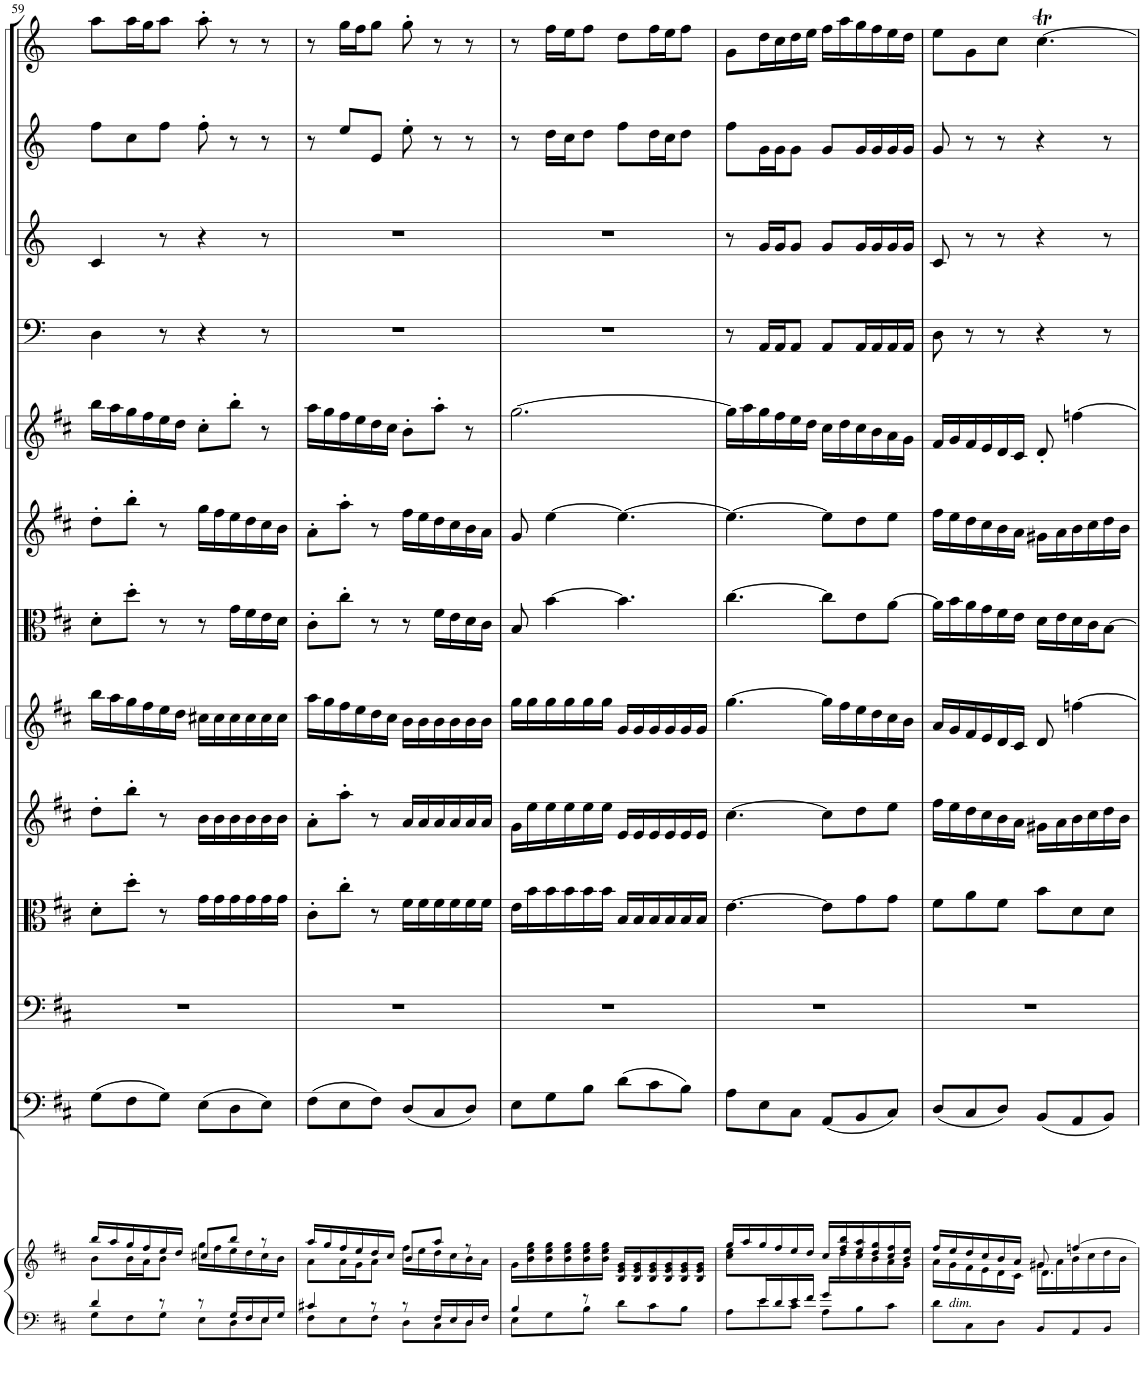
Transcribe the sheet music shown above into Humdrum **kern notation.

**kern	**kern	**kern	**kern	**kern	**kern	**kern	**kern	**kern	**kern	**kern	**kern	**kern	**kern
*part13	*part13	*part12	*part11	*part10	*part9	*part8	*part7	*part6	*part5	*part4	*part3	*part2	*part1
*staff14	*staff13	*staff12	*staff11	*staff10	*staff9	*staff8	*staff7	*staff6	*staff5	*staff4	*staff3	*staff2	*staff1
*I"Piano reduction	*	*I"Continuo	*I"Soprano, Alto, Tenore, Basso in unisono	*I"Viola	*I"Violino II	*I"Violino I	*I"Taille	*I"Oboe d'amore II	*I"Oboe d'amore I	*I"Timpani	*I"Tromba III (D)	*I"Tromba II (D)	*I"Tromba I (D)
*I'Pno	*	*	*	*	*	*	*	*I'Ob	*I'Ob	*I'Timp	*	*	*
!!LO:PB:g=z
*clefF4	*clefG2	*clefF4	*clefF4	*clefC3	*clefG2	*clefG2	*clefC3	*clefG2	*clefG2	*clefF4	*clefG2	*clefG2	*clefG2
*	*	*	*	*	*	*	*Trd4c7	*	*	*	*Trd-1c-2	*Trd-1c-2	*Trd-1c-2
*k[f#c#]	*k[f#c#]	*k[f#c#]	*k[f#c#]	*k[f#c#]	*k[f#c#]	*k[f#c#]	*k[f#c#]	*k[f#c#]	*k[f#c#]	*k[]	*k[]	*k[]	*k[]
*M6/8	*M6/8	*M6/8	*M6/8	*M6/8	*M6/8	*M6/8	*M6/8	*M6/8	*M6/8	*M6/8	*M6/8	*M6/8	*M6/8
=59	=59	=59	=59	=59	=59	=59	=59	=59	=59	=59	=59	=59	=59
*^	*^	*	*	*	*	*	*	*	*	*	*	*	*
4d/	8G\L	16bb/LL	8b\L	(8G\L	2.r	8d'\L	8dd'\L	16bb\LL	8d'\L	8dd'\L	16bb\LL	4D\	4c/	8ff\L	8aa\L
.	.	16aa/	.	.	.	.	.	16aa\	.	.	16aa\	.	.	.	.
.	8F#\	16gg/	16b\L	8F#\	.	8dd'\J	8bb'\J	16gg\	8dd'\J	8bb'\J	16gg\	.	.	8cc\	16aa\L
.	.	16ff#/	16a\J	.	.	.	.	16ff#\	.	.	16ff#\	.	.	.	16gg\J
8r	8G\J	16ee/	8b\J	8G\J)	.	8r	8r	16ee\	8r	8r	16ee\	8r	8r	8ff\J	8aa\J
.	.	16dd/JJ	.	.	.	.	.	16dd\JJ	.	.	16dd\JJ	.	.	.	.
8r	8E\L	8cc#X/L	16gg\LL	(8E\L	.	16g\LL	16b\LL	16cc#X\LL	8r	16gg\LL	8cc#'\L	4r	4r	8ff'\	8aa'\
.	.	.	16ff#\	.	.	16g\	16b\	16cc#\	.	16ff#\	.	.	.	.	.
16G/LL	8D\	8bb/J	16ee\	8D\	.	16g\	16b\	16cc#\	16g\LL	16ee\	8bb'\J	.	.	8r	8r
16F#/	.	.	16dd\	.	.	16g\	16b\	16cc#\	16f#\	16dd\	.	.	.	.	.
16E/	8E\J	8r	16cc#\	8E\J)	.	16g\	16b\	16cc#\	16e\	16cc#\	8r	8r	8r	8r	8r
16G/JJ	.	.	16b\JJ	.	.	16g\JJ	16b\JJ	16cc#\JJ	16d\JJ	16b\JJ	.	.	.	.	.
=60	=60	=60	=60	=60	=60	=60	=60	=60	=60	=60	=60	=60	=60	=60	=60
4c#X/	8F#\L	16aa/LL	8a\L	(8F#\L	2.r	8c#'\L	8a'\L	16aa\LL	8c#'\L	8a'\L	16aa\LL	2.r	2.r	8r	8r
.	.	16gg/	.	.	.	.	.	16gg\	.	.	16gg\	.	.	.	.
.	8E\	16ff#/	16a\L	8E\	.	8cc#'\J	8aa'\J	16ff#\	8cc#'\J	8aa'\J	16ff#\	.	.	8ee/L	16gg\LL
.	.	16ee/	16g\J	.	.	.	.	16ee\	.	.	16ee\	.	.	.	16ff\J
8r	8F#\J	16dd/	8a\J	8F#\J)	.	8r	8r	16dd\	8r	8r	16dd\	.	.	8e/J	8gg\J
.	.	16cc#/JJ	.	.	.	.	.	16cc#\JJ	.	.	16cc#\JJ	.	.	.	.
8r	8D\L	8b/L	16ff#\LL	(8D/L	.	16f#\LL	16a/LL	16b\LL	8r	16ff#\LL	8b'\L	.	.	8ee'\	8gg'\
.	.	.	16ee\	.	.	16f#\	16a/	16b\	.	16ee\	.	.	.	.	.
16F#/LL	8C#\	8aa/J	16dd\	8C#/	.	16f#\	16a/	16b\	16f#\LL	16dd\	8aa'\J	.	.	8r	8r
16E/	.	.	16cc#\	.	.	16f#\	16a/	16b\	16e\	16cc#\	.	.	.	.	.
16D/	8D\J	8r	16b\	8D/J)	.	16f#\	16a/	16b\	16d\	16b\	8r	.	.	8r	8r
16F#/JJ	.	.	16a\JJ	.	.	16f#\JJ	16a/JJ	16b\JJ	16c#\JJ	16a\JJ	.	.	.	.	.
*	*	*v	*v	*	*	*	*	*	*	*	*	*	*	*	*
=61	=61	=61	=61	=61	=61	=61	=61	=61	=61	=61	=61	=61	=61	=61
4B/	8E\L	16g\LL	8E\L	2.r	16e\LL	16g\LL	16gg\LL	8B/	8g/	[2.gg\	2.r	2.r	8r	8r
.	.	16b\ 16ee\ 16gg\	.	.	16b\	16ee\	16gg\	.	.	.	.	.	.	.
.	8G\	16b\ 16ee\ 16gg\	8G\	.	16b\	16ee\	16gg\	[4b\	[4ee\	.	.	.	16dd\LL	16ff\LL
.	.	16b\ 16ee\ 16gg\	.	.	16b\	16ee\	16gg\	.	.	.	.	.	16cc\J	16ee\J
8r	8B\J	16b\ 16ee\ 16gg\	8B\J	.	16b\	16ee\	16gg\	.	.	.	.	.	8dd\J	8ff\J
.	.	16b\ 16ee\ 16gg\JJ	.	.	16b\JJ	16ee\JJ	16gg\JJ	.	.	.	.	.	.	.
4.ryy	8d\L	16B/ 16e/ 16g/LL	(8d\L	.	16B/LL	16e/LL	16g/LL	4.b\]	4.ee\_	.	.	.	8ff\L	8dd\L
.	.	16B/ 16e/ 16g/	.	.	16B/	16e/	16g/	.	.	.	.	.	.	.
.	8c#\	16B/ 16e/ 16g/	8c#\	.	16B/	16e/	16g/	.	.	.	.	.	16dd\L	16ff\L
.	.	16B/ 16e/ 16g/	.	.	16B/	16e/	16g/	.	.	.	.	.	16cc\J	16ee\J
.	8B\J	16B/ 16e/ 16g/	8B\J)	.	16B/	16e/	16g/	.	.	.	.	.	8dd\J	8ff\J
.	.	16B/ 16e/ 16g/JJ	.	.	16B/JJ	16e/JJ	16g/JJ	.	.	.	.	.	.	.
=62	=62	=62	=62	=62	=62	=62	=62	=62	=62	=62	=62	=62	=62	=62
*	*	*^	*	*	*	*	*	*	*	*	*	*	*	*
8ryy	8A\L	16gg/LL	8cc#\ 8ee\L	8A\L	2.r	[4.e\	[4.cc#\	[4.gg\	[4.cc#\	4.ee\_	16gg\LL]	8r	8r	8ff\L	8g\L
.	.	16aa/	.	.	.	.	.	.	.	.	16aa\	.	.	.	.
16e/L	8e\	16gg/	16ryy	8E\	.	.	.	.	.	.	16gg\	16AA/LL	16g/LL	16g\L	16dd\L
*	*	*v	*v	*	*	*	*	*	*	*	*	*	*	*	*
16d/	.	16ff#/	.	.	.	.	.	.	.	16ff#\	16AA/J	16g/J	16g\J	16cc\
16e/	8c#\J	16ee/	8C#\J	.	.	.	.	.	.	16ee\	8AA/J	8g/J	8g\J	16dd\
16f#/JJ	.	16dd/JJ	.	.	.	.	.	.	.	16dd\JJ	.	.	.	16ee\JJ
16g/LL	8A\L	16cc#/LL	(8AA/L	.	8e\L]	8cc#\L]	16gg\LL]	8cc#\L]	8ee\L]	16cc#\LL	8AA/L	8g/L	8g/L	16ff\LL
*	*	*^	*	*	*	*	*	*	*	*	*	*	*	*
4ryy	.	16ff#/ 16bb/	16dd\	.	.	.	.	16ff#\	.	.	16dd\	.	.	.	16aa\
.	8B\	16ee/ 16aa/	16cc#\	8BB/	.	8g\	8dd\	16ee\	8e\	8dd\	16cc#\	16AA/L	16g/L	16g/L	16gg\
.	.	16dd/ 16gg/	16b\	.	.	.	.	16dd\	.	.	16b\	16AA/	16g/	16g/	16ff\
.	8c#\J	16cc#/ 16ff#/	16a\	8C#/J)	.	8g\J	8ee\J	16cc#\	[8a\J	8ee\J	16a\	16AA/	16g/	16g/	16ee\
16ryy	.	16b/ 16ee/JJ	16g\JJ	.	.	.	.	16b\JJ	.	.	16g\JJ	16AA/JJ	16g/JJ	16g/JJ	16dd\JJ
*v	*v	*	*	*	*	*	*	*	*	*	*	*	*	*	*
=63	=63	=63	=63	=63	=63	=63	=63	=63	=63	=63	=63	=63	=63	=63
*	*	*^	*	*	*	*	*	*	*	*	*	*	*	*
8d\L	16ff#/LL	16a\LL	4.ryy	(8D/L	2.r	8f#\L	16ff#\LL	16a/LL	16a\LL]	16ff#\LL	16f#/LL	8D\	8c/	8g/	8ee\L
!	!LO:TX:b:i:t=dim.	!	!	!	!	!	!	!	!	!	!	!	!	!	!
.	16ee/	16g\	.	.	.	.	16ee\	16g/	16b\	16ee\	16g/	.	.	.	.
8C#\	16dd/	16f#\	.	8C#/	.	8a\	16dd\	16f#/	16a\	16dd\	16f#/	8r	8r	8r	8g\
.	16cc#/	16e\	.	.	.	.	16cc#\	16e/	16g\	16cc#\	16e/	.	.	.	.
8D\J	16b/	16d\	.	8D/J)	.	8f#\J	16b\	16d/	16f#\	16b\	16d/	8r	8r	8r	8cc\J
.	16a/JJ	16c#\JJ	.	.	.	.	16a\JJ	16c#/JJ	16e\JJ	16a\JJ	16c#/JJ	.	.	.	.
8BB/L	8g#X/	16g#\LL	4.d\	(8BB/L	.	8b\L	16g#X\LL	8d/	16d\LL	16g#X\LL	8d'/	4r	4r	4r	[4.ccT\
.	.	16a\	.	.	.	.	16a\	.	16e\	16a\	.	.	.	.	.
8AA/	[4ffn/	16b\	.	8AA/	.	8d\	16b\	[4ffn\	16d\	16b\	[4ffn\	.	.	.	.
.	.	16cc#\	.	.	.	.	16cc#\	.	16c#\J	16cc#\	.	.	.	.	.
8BB/J	.	16dd\	.	8BB/J)	.	8d\J	16dd\	.	[8B\J	16dd\	.	8r	8r	8r	.
.	.	16b\JJ	.	.	.	.	16b\JJ	.	.	16b\JJ	.	.	.	.	.
*	*v	*v	*v	*	*	*	*	*	*	*	*	*	*	*	*
=	=	=	=	=	=	=	=	=	=	=	=	=	=
*-	*-	*-	*-	*-	*-	*-	*-	*-	*-	*-	*-	*-	*-
